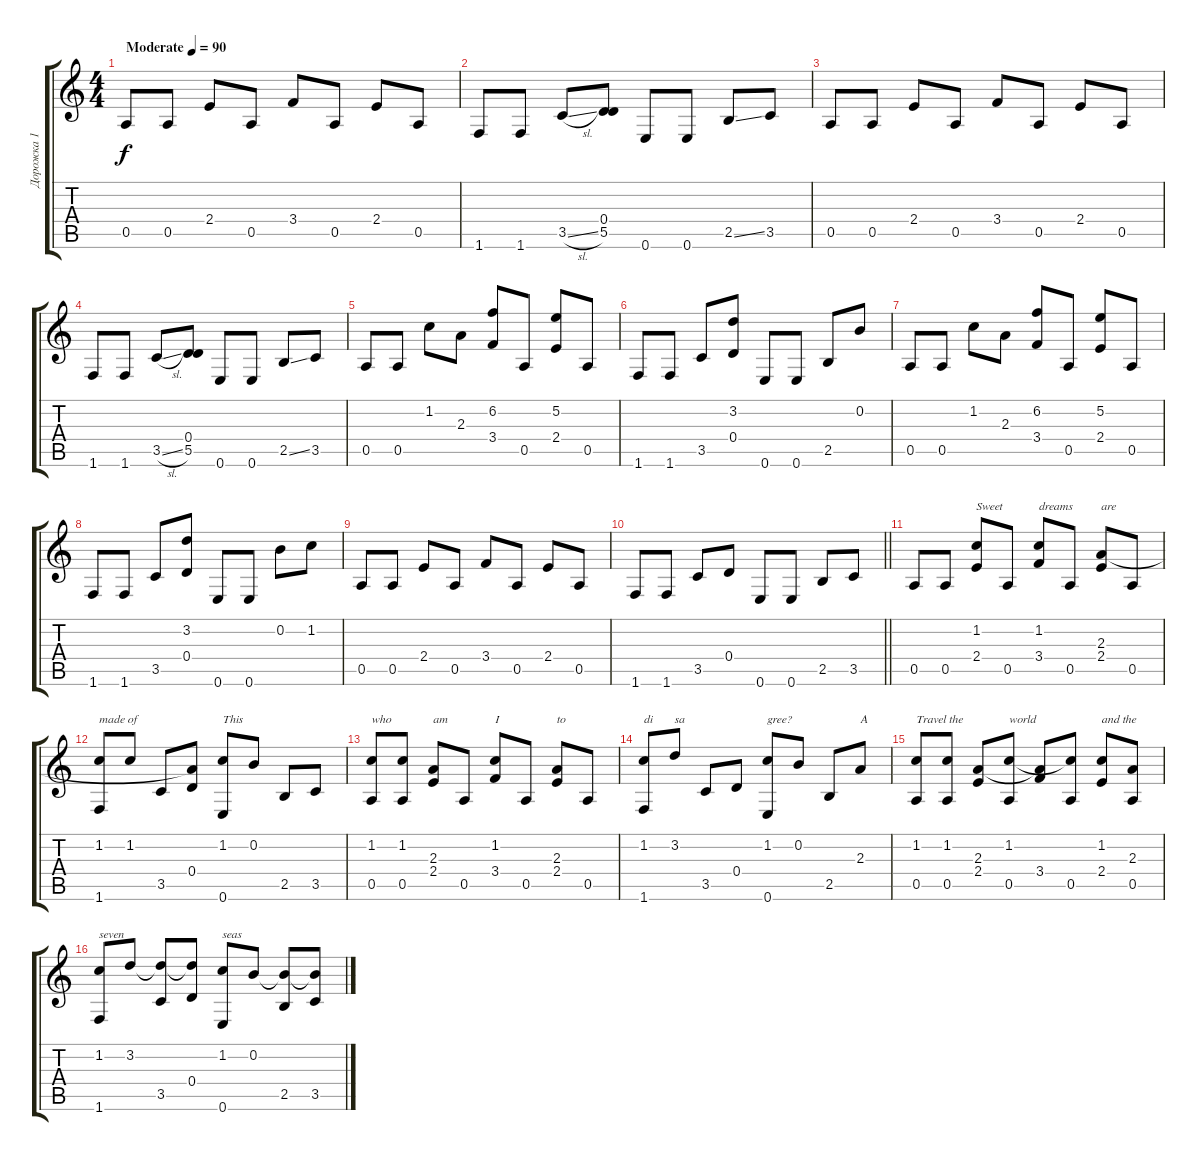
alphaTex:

\track ("Дорожка 1" "Дорожка 1") {instrument acousticguitarsteel}
\staff {score tabs}
\tuning (E4 B3 G3 D3 A2 E2) {hide}
\ts (4 4)
\tempo (90 "Moderate")
\clef g2
\ks c
0.5.8{dy f instrument acousticguitarsteel} 0.5.8 2.4.8 0.5.8 3.4.8 0.5.8 2.4.8 0.5.8 |
1.6.8 1.6.8 3.5{sl}.8 (0.4 5.5).8 0.6.8 0.6.8 2.5{ss}.8 3.5.8 |
0.5.8 0.5.8 2.4.8 0.5.8 3.4.8 0.5.8 2.4.8 0.5.8 |
1.6.8 1.6.8 3.5{sl}.8 (0.4 5.5).8 0.6.8 0.6.8 2.5{ss}.8 3.5.8 |
0.5.8 0.5.8 1.2.8 2.3.8 (6.2 3.4).8 0.5.8 (5.2 2.4).8 0.5.8 |
1.6.8 1.6.8 3.5.8 (3.2 0.4).8 0.6.8 0.6.8 2.5.8 0.2.8 |
0.5.8 0.5.8 1.2.8 2.3.8 (6.2 3.4).8 0.5.8 (5.2 2.4).8 0.5.8 |
1.6.8 1.6.8 3.5.8 (3.2 0.4).8 0.6.8 0.6.8 0.2.8 1.2.8 |
0.5.8 0.5.8 2.4.8 0.5.8 3.4.8 0.5.8 2.4.8 0.5.8 |
\barLineRight lightlight
1.6.8 1.6.8 3.5.8 0.4.8 0.6.8 0.6.8 2.5.8 3.5.8 |
0.5.8 0.5.8 (1.2 2.4).8{txt "Sweet"} 0.5.8 (1.2 3.4).8{txt "dreams"} 0.5.8 (2.3 2.4).8{txt "are"} 0.5.8 |
(1.2 1.6).8{txt "made of"} 1.2.8 3.5.8 (2.3{t} 0.4).8 (1.2 0.6).8{txt "This"} 0.2.8 2.5.8 3.5.8 |
(1.2 0.5).8{txt "who"} (1.2 0.5).8 (2.3 2.4).8{txt "am"} 0.5.8 (1.2 3.4).8{txt "I"} 0.5.8 (2.3 2.4).8{txt "to"} 0.5.8 |
(1.2 1.6).8{txt "di"} 3.2.8{txt "sa"} 3.5.8 0.4.8 (1.2 0.6).8{txt "gree?"} 0.2.8 2.5.8 2.3.8{txt "A"} |
(1.2 0.5).8{txt "Travel the"} (1.2 0.5).8 (2.3 2.4).8 (1.2 0.5).8{txt "world"} (2.3{t} 3.4).8 (1.2{t} 0.5).8 (1.2 2.4).8{txt "and the"} (2.3 0.5).8 |
(1.2 1.6).8{txt "seven"} 3.2.8 (3.2{t} 3.5).8 (3.2{t} 0.4).8 (1.2 0.6).8{txt "seas"} 0.2.8 (0.2{t} 2.5).8 (0.2{t} 3.5).8
